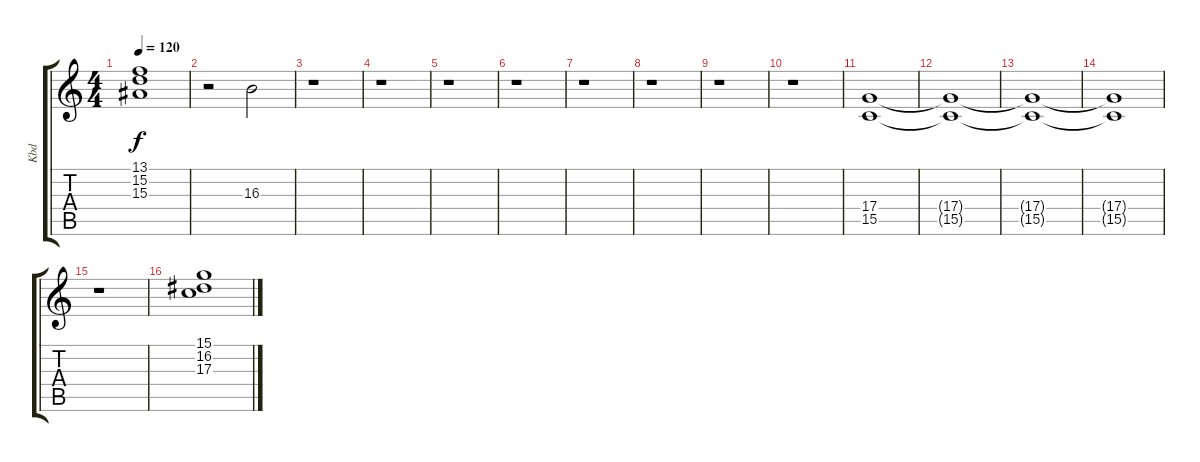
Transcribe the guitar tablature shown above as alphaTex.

\track ("Kbd" "Kbd") {instrument synthvoice}
\staff {score tabs}
\tuning (E4 B3 G3 D3 A2 E2) {hide}
\ts (4 4)
\tempo 120
\clef g2
\ks c
(13.1 15.2 15.3).1{dy f} |
r.2 16.3.2 |
r.1 |
r.1 |
r.1 |
r.1 |
r.1 |
r.1 |
r.1 |
r.1 |
(17.4 15.5).1 |
(17.4{t} 15.5{t}).1 |
(17.4{t} 15.5{t}).1 |
(17.4{t} 15.5{t}).1 |
r.1 |
(15.1 16.2 17.3).1
